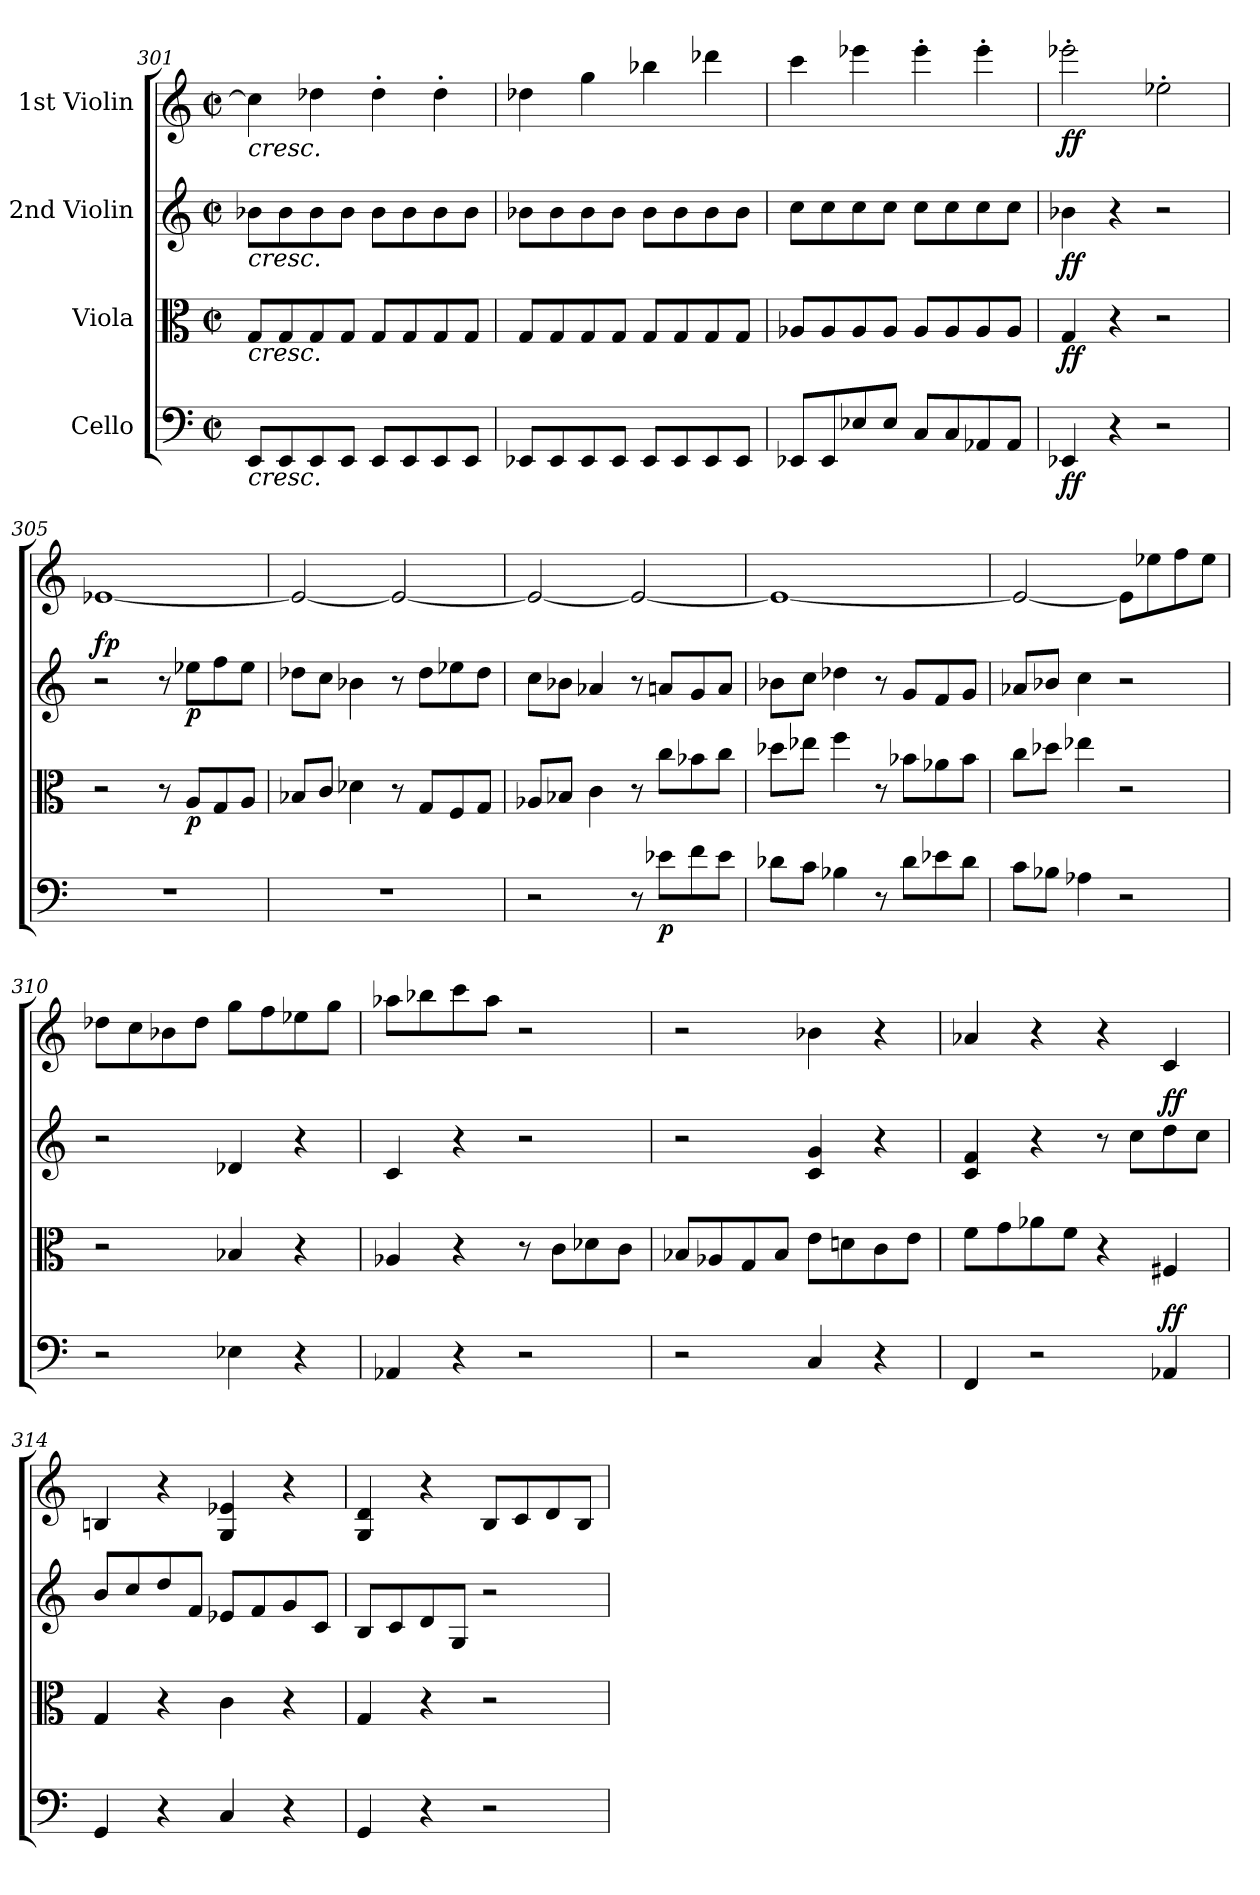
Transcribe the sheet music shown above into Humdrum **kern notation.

**kern	**dynam	**kern	**dynam	**kern	**dynam	**kern	**dynam
*part4	*part4	*part3	*part3	*part2	*part2	*part1	*part1
*staff4	*staff4	*staff3	*staff3	*staff2	*staff2	*staff1	*staff1
*I"Cello	*	*I"Viola	*	*I"2nd Violin	*	*I"1st Violin	*
*clefF4	*	*clefC3	*	*clefG2	*	*clefG2	*
*k[]	*	*k[]	*	*k[]	*	*k[]	*
*M2/2	*	*M2/2	*	*M2/2	*	*M2/2	*
*met(c|)	*	*met(c|)	*	*met(c|)	*	*met(c|)	*
=301	=301	=301	=301	=301	=301	=301	=301
!	!	!	!	!	!	!LO:TX:b:i:t=cresc.	!
!	!	!	!	!LO:TX:b:i:t=cresc.	!	!	!
!	!	!LO:TX:b:i:t=cresc.	!	!	!	!	!
!LO:TX:b:i:t=cresc.	!	!	!	!	!	!	!
8EE/L	.	8G/L	.	8b-X\L	.	4cc\]	.
8EE/	.	8G/	.	8b-\	.	.	.
8EE/	.	8G/	.	8b-\	.	4dd-X\	.
8EE/J	.	8G/J	.	8b-\J	.	.	.
8EE/L	.	8G/L	.	8b-\L	.	4dd-'\	.
8EE/	.	8G/	.	8b-\	.	.	.
8EE/	.	8G/	.	8b-\	.	4dd-'\	.
8EE/J	.	8G/J	.	8b-\J	.	.	.
=302	=302	=302	=302	=302	=302	=302	=302
8EE-X/L	.	8G/L	.	8b-X\L	.	4dd-X\	.
8EE-/	.	8G/	.	8b-\	.	.	.
8EE-/	.	8G/	.	8b-\	.	4gg\	.
8EE-/J	.	8G/J	.	8b-\J	.	.	.
8EE-/L	.	8G/L	.	8b-\L	.	4bb-X\	.
8EE-/	.	8G/	.	8b-\	.	.	.
8EE-/	.	8G/	.	8b-\	.	4ddd-X\	.
8EE-/J	.	8G/J	.	8b-\J	.	.	.
=303	=303	=303	=303	=303	=303	=303	=303
8EE-X/L	.	8A-X/L	.	8cc\L	.	4ccc\	.
8EE-/	.	8A-/	.	8cc\	.	.	.
8E-X/	.	8A-/	.	8cc\	.	4eee-X\	.
8E-/J	.	8A-/J	.	8cc\J	.	.	.
8C/L	.	8A-/L	.	8cc\L	.	4eee-'\	.
8C/	.	8A-/	.	8cc\	.	.	.
8AA-X/	.	8A-/	.	8cc\	.	4eee-'\	.
8AA-/J	.	8A-/J	.	8cc\J	.	.	.
=304	=304	=304	=304	=304	=304	=304	=304
!	!LO:DY:b	!	!LO:DY:b	!	!LO:DY:b	!	!LO:DY:b
4EE-X/	ff	4G/	ff	4b-X\	ff	2eee-X'\	ff
4r	.	4r	.	4r	.	.	.
2r	.	2r	.	2r	.	2ee-X'\	.
=305	=305	=305	=305	=305	=305	=305	=305
!	!	!	!	!	!LO:DY:a	!	!
1r	.	2r	.	2r	fp	[1e-X	.
.	.	8r	.	8r	.	.	.
!	!	!	!LO:DY:b	!	!LO:DY:b	!	!
.	.	8A/L	p	8ee-X\L	p	.	.
.	.	8G/	.	8ff\	.	.	.
.	.	8A/J	.	8ee-\J	.	.	.
=306	=306	=306	=306	=306	=306	=306	=306
1r	.	8B-X/L	.	8dd-X\L	.	2e-/_	.
.	.	8c/J	.	8cc\J	.	.	.
.	.	4d-X\	.	4b-X\	.	.	.
.	.	8r	.	8r	.	2e-/_	.
.	.	8G/L	.	8dd-\L	.	.	.
.	.	8F/	.	8ee-X\	.	.	.
.	.	8G/J	.	8dd-\J	.	.	.
=307	=307	=307	=307	=307	=307	=307	=307
2r	.	8A-X/L	.	8cc\L	.	2e-/_	.
.	.	8B-X/J	.	8b-X\J	.	.	.
.	.	4c\	.	4a-X/	.	.	.
8r	.	8r	.	8r	.	2e-/_	.
!	!LO:DY:b	!	!	!	!	!	!
8e-X\L	p	8cc\L	.	8an/L	.	.	.
8f\	.	8b-X\	.	8g/	.	.	.
8e-\J	.	8cc\J	.	8a/J	.	.	.
=308	=308	=308	=308	=308	=308	=308	=308
8d-X\L	.	8dd-X\L	.	8b-X\L	.	1e-_	.
8c\J	.	8ee-X\J	.	8cc\J	.	.	.
4B-X\	.	4ff\	.	4dd-X\	.	.	.
8r	.	8r	.	8r	.	.	.
8d-\L	.	8b-X\L	.	8g/L	.	.	.
8e-X\	.	8a-X\	.	8f/	.	.	.
8d-\J	.	8b-\J	.	8g/J	.	.	.
=309	=309	=309	=309	=309	=309	=309	=309
8c\L	.	8cc\L	.	8a-X/L	.	2e-/_	.
8B-X\J	.	8dd-X\J	.	8b-X/J	.	.	.
4A-X\	.	4ee-X\	.	4cc\	.	.	.
2r	.	2r	.	2r	.	8e-\L]	.
.	.	.	.	.	.	8ee-X\	.
.	.	.	.	.	.	8ff\	.
.	.	.	.	.	.	8ee-\J	.
=310	=310	=310	=310	=310	=310	=310	=310
2r	.	2r	.	2r	.	8dd-X\L	.
.	.	.	.	.	.	8cc\	.
.	.	.	.	.	.	8b-X\	.
.	.	.	.	.	.	8dd-\J	.
4E-X\	.	4B-X/	.	4d-X/	.	8gg\L	.
.	.	.	.	.	.	8ff\	.
4r	.	4r	.	4r	.	8ee-X\	.
.	.	.	.	.	.	8gg\J	.
=311	=311	=311	=311	=311	=311	=311	=311
4AA-X/	.	4A-X/	.	4c/	.	8aa-X\L	.
.	.	.	.	.	.	8bb-X\	.
4r	.	4r	.	4r	.	8ccc\	.
.	.	.	.	.	.	8aa-\J	.
2r	.	8r	.	2r	.	2r	.
.	.	8c\L	.	.	.	.	.
.	.	8d-X\	.	.	.	.	.
.	.	8c\J	.	.	.	.	.
=312	=312	=312	=312	=312	=312	=312	=312
2r	.	8B-X/L	.	2r	.	2r	.
.	.	8A-X/	.	.	.	.	.
.	.	8G/	.	.	.	.	.
.	.	8B-/J	.	.	.	.	.
4C/	.	8e\L	.	4c/ 4g/	.	4b-X\	.
.	.	8dn\	.	.	.	.	.
4r	.	8c\	.	4r	.	4r	.
.	.	8e\J	.	.	.	.	.
=313	=313	=313	=313	=313	=313	=313	=313
4FF/	.	8f\L	.	4c/ 4f/	.	4a-X/	.
.	.	8g\	.	.	.	.	.
2r	.	8a-X\	.	4r	.	4r	.
.	.	8f\J	.	.	.	.	.
.	.	4r	.	8r	.	4r	.
.	.	.	.	8cc\L	.	.	.
!	!LO:DY:b	!	!	!	!	!	!
!	!LO:DY:n=1:a	!	!	!	!LO:DY:a	!	!
!	!	!	!	!	!LO:DY:n=1:b	!	!
4AA-X/	f f	4F#X/	.	8dd\	f f	4c/	.
.	.	.	.	8cc\J	.	.	.
=314	=314	=314	=314	=314	=314	=314	=314
4GG/	.	4G/	.	8b/L	.	4Bn/	.
.	.	.	.	8cc/	.	.	.
4r	.	4r	.	8dd/	.	4r	.
.	.	.	.	8f/J	.	.	.
4C/	.	4c\	.	8e-X/L	.	4G/ 4e-X/	.
.	.	.	.	8f/	.	.	.
4r	.	4r	.	8g/	.	4r	.
.	.	.	.	8c/J	.	.	.
=315	=315	=315	=315	=315	=315	=315	=315
4GG/	.	4G/	.	8B/L	.	4G/ 4d/	.
.	.	.	.	8c/	.	.	.
4r	.	4r	.	8d/	.	4r	.
.	.	.	.	8G/J	.	.	.
2r	.	2r	.	2r	.	8B/L	.
.	.	.	.	.	.	8c/	.
.	.	.	.	.	.	8d/	.
.	.	.	.	.	.	8B/J	.
=	=	=	=	=	=	=	=
*-	*-	*-	*-	*-	*-	*-	*-
